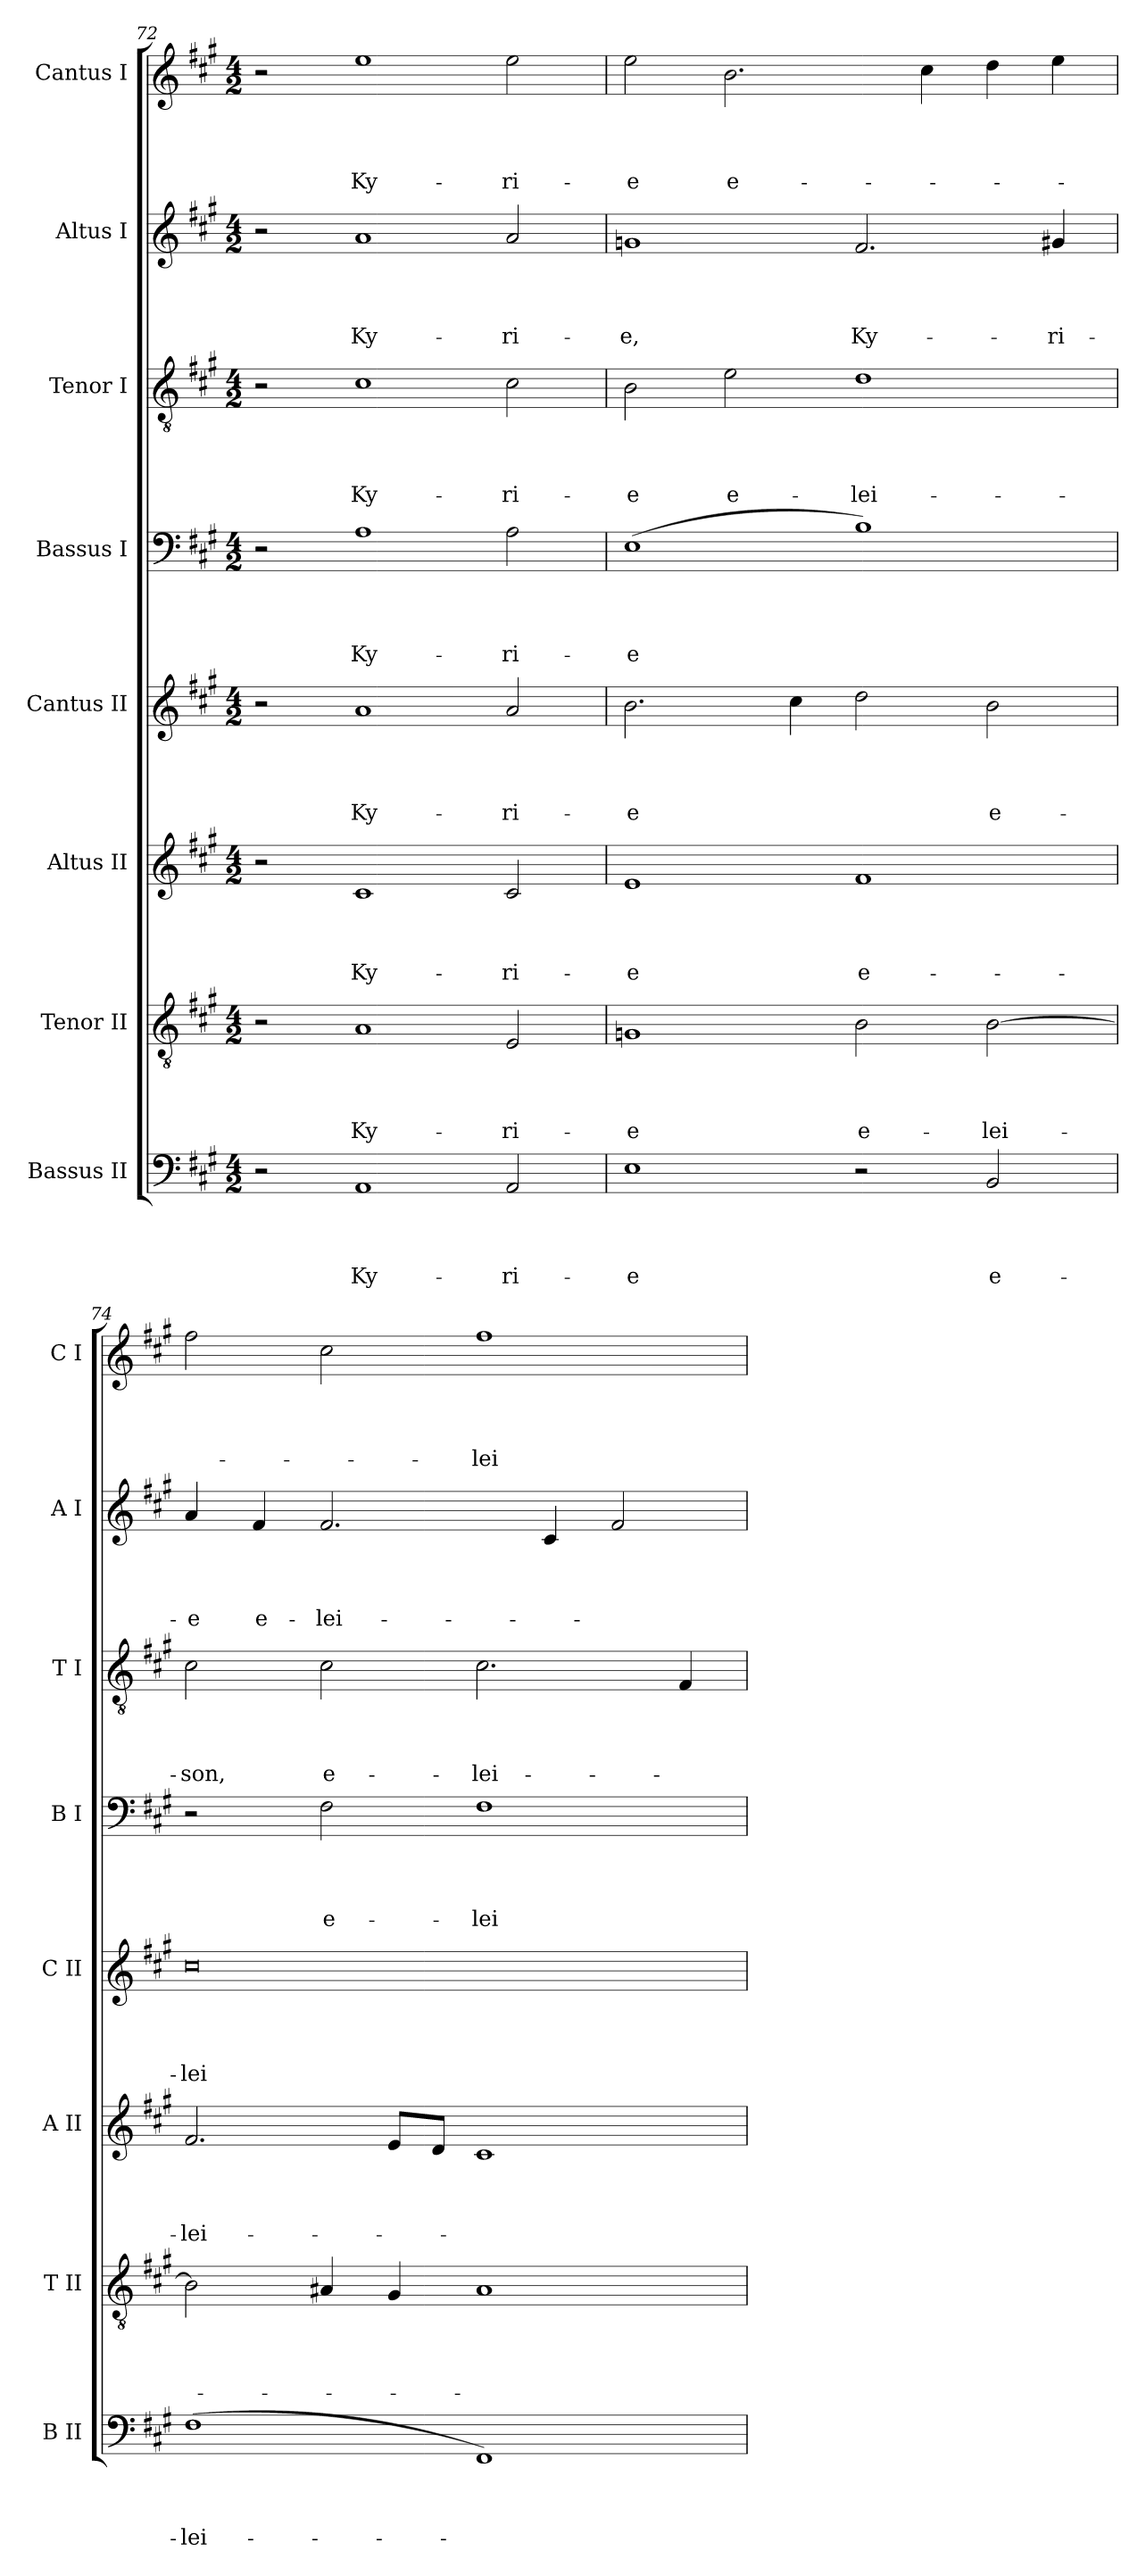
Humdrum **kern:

**kern	**text	**text	**text	**text	**kern	**text	**text	**text	**text	**kern	**text	**text	**text	**text	**kern	**text	**text	**text	**text	**kern	**text	**text	**text	**text	**kern	**text	**text	**text	**text	**kern	**text	**text	**text	**text	**kern	**text	**text	**text	**text
*part8	*part8	*part8	*part8	*part8	*part7	*part7	*part7	*part7	*part7	*part6	*part6	*part6	*part6	*part6	*part5	*part5	*part5	*part5	*part5	*part4	*part4	*part4	*part4	*part4	*part3	*part3	*part3	*part3	*part3	*part2	*part2	*part2	*part2	*part2	*part1	*part1	*part1	*part1	*part1
*staff8	*staff8	*staff8	*staff8	*staff8	*staff7	*staff7	*staff7	*staff7	*staff7	*staff6	*staff6	*staff6	*staff6	*staff6	*staff5	*staff5	*staff5	*staff5	*staff5	*staff4	*staff4	*staff4	*staff4	*staff4	*staff3	*staff3	*staff3	*staff3	*staff3	*staff2	*staff2	*staff2	*staff2	*staff2	*staff1	*staff1	*staff1	*staff1	*staff1
*I"Bassus II	*	*	*	*	*I"Tenor II	*	*	*	*	*I"Altus II	*	*	*	*	*I"Cantus II	*	*	*	*	*I"Bassus I	*	*	*	*	*I"Tenor I	*	*	*	*	*I"Altus I	*	*	*	*	*I"Cantus I	*	*	*	*
*I'B II	*	*	*	*	*I'T II	*	*	*	*	*I'A II	*	*	*	*	*I'C II	*	*	*	*	*I'B I	*	*	*	*	*I'T I	*	*	*	*	*I'A I	*	*	*	*	*I'C I	*	*	*	*
*clefF4	*	*	*	*	*clefGv2	*	*	*	*	*clefG2	*	*	*	*	*clefG2	*	*	*	*	*clefF4	*	*	*	*	*clefGv2	*	*	*	*	*clefG2	*	*	*	*	*clefG2	*	*	*	*
*k[f#c#g#]	*	*	*	*	*k[f#c#g#]	*	*	*	*	*k[f#c#g#]	*	*	*	*	*k[f#c#g#]	*	*	*	*	*k[f#c#g#]	*	*	*	*	*k[f#c#g#]	*	*	*	*	*k[f#c#g#]	*	*	*	*	*k[f#c#g#]	*	*	*	*
*A:	*	*	*	*	*A:	*	*	*	*	*A:	*	*	*	*	*A:	*	*	*	*	*A:	*	*	*	*	*A:	*	*	*	*	*A:	*	*	*	*	*A:	*	*	*	*
*M4/2	*	*	*	*	*M4/2	*	*	*	*	*M4/2	*	*	*	*	*M4/2	*	*	*	*	*M4/2	*	*	*	*	*M4/2	*	*	*	*	*M4/2	*	*	*	*	*M4/2	*	*	*	*
=72	=72	=72	=72	=72	=72	=72	=72	=72	=72	=72	=72	=72	=72	=72	=72	=72	=72	=72	=72	=72	=72	=72	=72	=72	=72	=72	=72	=72	=72	=72	=72	=72	=72	=72	=72	=72	=72	=72	=72
2r	.	.	.	.	2r	.	.	.	.	2r	.	.	.	.	2r	.	.	.	.	2r	.	.	.	.	2r	.	.	.	.	2r	.	.	.	.	2r	.	.	.	.
1AA	.	.	.	Ky-	1A	.	.	.	Ky-	1c#	.	.	.	Ky-	1a	.	.	.	Ky-	1A	.	.	.	Ky-	1c#	.	.	.	Ky-	1a	.	.	.	Ky-	1ee	.	.	.	Ky-
2AA/	.	.	.	-ri-	2E/	.	.	.	-ri-	2c#/	.	.	.	-ri-	2a/	.	.	.	-ri-	2A\	.	.	.	-ri-	2c#\	.	.	.	-ri-	2a/	.	.	.	-ri-	2ee\	.	.	.	-ri-
!!LO:PB:g=z
=73	=73	=73	=73	=73	=73	=73	=73	=73	=73	=73	=73	=73	=73	=73	=73	=73	=73	=73	=73	=73	=73	=73	=73	=73	=73	=73	=73	=73	=73	=73	=73	=73	=73	=73	=73	=73	=73	=73	=73
1E	.	.	.	-e	1Gn	.	.	.	-e	1e	.	.	.	-e	2.b\	.	.	.	-e	(1E	.	.	.	-e	2B\	.	.	.	-e	1gn	.	.	.	-e,	2ee\	.	.	.	-e
.	.	.	.	.	.	.	.	.	.	.	.	.	.	.	.	.	.	.	.	.	.	.	.	.	2e\	.	.	.	e-	.	.	.	.	.	2.b\	.	.	.	e-
.	.	.	.	.	.	.	.	.	.	.	.	.	.	.	4cc#\	.	.	.	.	.	.	.	.	.	.	.	.	.	.	.	.	.	.	.	.	.	.	.	.
2r	.	.	.	.	2B\	.	.	.	e-	1f#	.	.	.	e-	2dd\	.	.	.	.	1B)	.	.	.	.	1d	.	.	.	-lei-	2.f#/	.	.	.	Ky-	.	.	.	.	.
.	.	.	.	.	.	.	.	.	.	.	.	.	.	.	.	.	.	.	.	.	.	.	.	.	.	.	.	.	.	.	.	.	.	.	4cc#\	.	.	.	.
2BB/	.	.	.	e-	[2B\	.	.	.	-lei-	.	.	.	.	.	2b\	.	.	.	e-	.	.	.	.	.	.	.	.	.	.	.	.	.	.	.	4dd\	.	.	.	.
.	.	.	.	.	.	.	.	.	.	.	.	.	.	.	.	.	.	.	.	.	.	.	.	.	.	.	.	.	.	4g#X/	.	.	.	-ri-	4ee\	.	.	.	.
=74	=74	=74	=74	=74	=74	=74	=74	=74	=74	=74	=74	=74	=74	=74	=74	=74	=74	=74	=74	=74	=74	=74	=74	=74	=74	=74	=74	=74	=74	=74	=74	=74	=74	=74	=74	=74	=74	=74	=74
(1F#	.	.	.	-lei-	2B\]	.	.	.	.	2.f#/	.	.	.	-lei-	0cc#	.	.	.	-lei-	2r	.	.	.	.	2c#\	.	.	.	-son,	4a/	.	.	.	-e	2ff#\	.	.	.	.
.	.	.	.	.	.	.	.	.	.	.	.	.	.	.	.	.	.	.	.	.	.	.	.	.	.	.	.	.	.	4f#/	.	.	.	e-	.	.	.	.	.
.	.	.	.	.	4A#X/	.	.	.	.	.	.	.	.	.	.	.	.	.	.	2F#\	.	.	.	e-	2c#\	.	.	.	e-	2.f#/	.	.	.	-lei-	2cc#\	.	.	.	.
.	.	.	.	.	4G#/	.	.	.	.	8e/L	.	.	.	.	.	.	.	.	.	.	.	.	.	.	.	.	.	.	.	.	.	.	.	.	.	.	.	.	.
.	.	.	.	.	.	.	.	.	.	8d/J	.	.	.	.	.	.	.	.	.	.	.	.	.	.	.	.	.	.	.	.	.	.	.	.	.	.	.	.	.
1FF#)	.	.	.	.	1A#	.	.	.	.	1c#	.	.	.	.	.	.	.	.	.	1F#	.	.	.	-lei-	2.c#\	.	.	.	-lei-	.	.	.	.	.	1ff#	.	.	.	-lei-
.	.	.	.	.	.	.	.	.	.	.	.	.	.	.	.	.	.	.	.	.	.	.	.	.	.	.	.	.	.	4c#/	.	.	.	.	.	.	.	.	.
.	.	.	.	.	.	.	.	.	.	.	.	.	.	.	.	.	.	.	.	.	.	.	.	.	.	.	.	.	.	2f#/	.	.	.	.	.	.	.	.	.
.	.	.	.	.	.	.	.	.	.	.	.	.	.	.	.	.	.	.	.	.	.	.	.	.	4F#/	.	.	.	.	.	.	.	.	.	.	.	.	.	.
=	=	=	=	=	=	=	=	=	=	=	=	=	=	=	=	=	=	=	=	=	=	=	=	=	=	=	=	=	=	=	=	=	=	=	=	=	=	=	=
*-	*-	*-	*-	*-	*-	*-	*-	*-	*-	*-	*-	*-	*-	*-	*-	*-	*-	*-	*-	*-	*-	*-	*-	*-	*-	*-	*-	*-	*-	*-	*-	*-	*-	*-	*-	*-	*-	*-	*-
